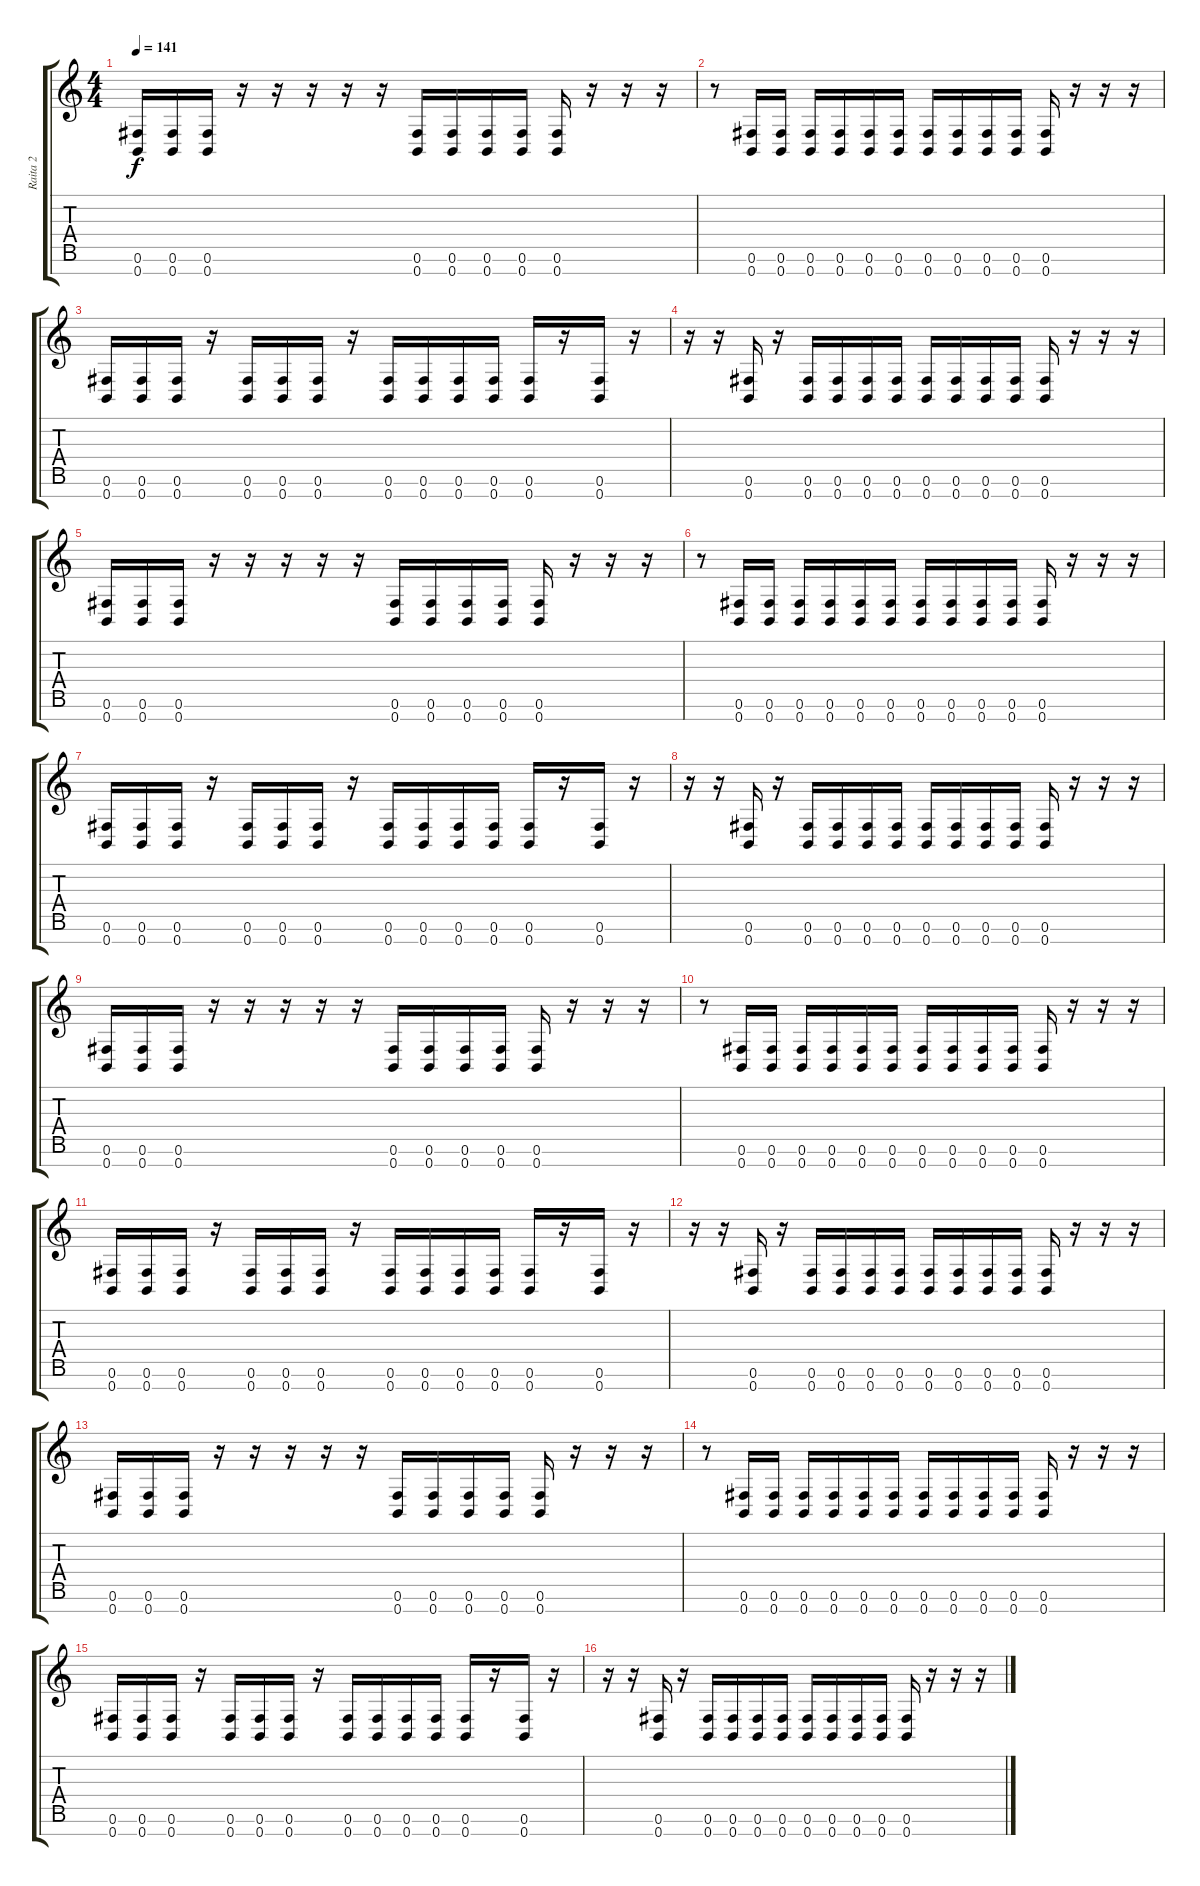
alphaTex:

\track ("Raita 2" "Raita 2") {instrument distortionguitar}
\staff {score tabs}
\tuning (Gb4 Db4 A3 E3 B2 Gb2 B1) {hide}
\ts (4 4)
\tempo 141
\clef g2
\ks c
(0.6 0.7).16{dy f volume 14 instrument distortionguitar} (0.6 0.7).16 (0.6 0.7).16 r.16 r.16 r.16 r.16 r.16 (0.6 0.7).16 (0.6 0.7).16 (0.6 0.7).16 (0.6 0.7).16 (0.6 0.7).16 r.16 r.16 r.16 |
r.8 (0.6 0.7).16 (0.6 0.7).16 (0.6 0.7).16 (0.6 0.7).16 (0.6 0.7).16 (0.6 0.7).16 (0.6 0.7).16 (0.6 0.7).16 (0.6 0.7).16 (0.6 0.7).16 (0.6 0.7).16 r.16 r.16 r.16 |
(0.6 0.7).16 (0.6 0.7).16 (0.6 0.7).16 r.16 (0.6 0.7).16 (0.6 0.7).16 (0.6 0.7).16 r.16 (0.6 0.7).16 (0.6 0.7).16 (0.6 0.7).16 (0.6 0.7).16 (0.6 0.7).16 r.16 (0.6 0.7).16 r.16 |
r.16 r.16 (0.6 0.7).16 r.16 (0.6 0.7).16 (0.6 0.7).16 (0.6 0.7).16 (0.6 0.7).16 (0.6 0.7).16 (0.6 0.7).16 (0.6 0.7).16 (0.6 0.7).16 (0.6 0.7).16 r.16 r.16 r.16 |
(0.6 0.7).16 (0.6 0.7).16 (0.6 0.7).16 r.16 r.16 r.16 r.16 r.16 (0.6 0.7).16 (0.6 0.7).16 (0.6 0.7).16 (0.6 0.7).16 (0.6 0.7).16 r.16 r.16 r.16 |
r.8 (0.6 0.7).16 (0.6 0.7).16 (0.6 0.7).16 (0.6 0.7).16 (0.6 0.7).16 (0.6 0.7).16 (0.6 0.7).16 (0.6 0.7).16 (0.6 0.7).16 (0.6 0.7).16 (0.6 0.7).16 r.16 r.16 r.16 |
(0.6 0.7).16 (0.6 0.7).16 (0.6 0.7).16 r.16 (0.6 0.7).16 (0.6 0.7).16 (0.6 0.7).16 r.16 (0.6 0.7).16 (0.6 0.7).16 (0.6 0.7).16 (0.6 0.7).16 (0.6 0.7).16 r.16 (0.6 0.7).16 r.16 |
r.16 r.16 (0.6 0.7).16 r.16 (0.6 0.7).16 (0.6 0.7).16 (0.6 0.7).16 (0.6 0.7).16 (0.6 0.7).16 (0.6 0.7).16 (0.6 0.7).16 (0.6 0.7).16 (0.6 0.7).16 r.16 r.16 r.16 |
(0.6 0.7).16{volume 14} (0.6 0.7).16 (0.6 0.7).16 r.16 r.16 r.16 r.16 r.16 (0.6 0.7).16 (0.6 0.7).16 (0.6 0.7).16 (0.6 0.7).16 (0.6 0.7).16 r.16 r.16 r.16 |
r.8 (0.6 0.7).16 (0.6 0.7).16 (0.6 0.7).16 (0.6 0.7).16 (0.6 0.7).16 (0.6 0.7).16 (0.6 0.7).16 (0.6 0.7).16 (0.6 0.7).16 (0.6 0.7).16 (0.6 0.7).16 r.16 r.16 r.16 |
(0.6 0.7).16 (0.6 0.7).16 (0.6 0.7).16 r.16 (0.6 0.7).16 (0.6 0.7).16 (0.6 0.7).16 r.16 (0.6 0.7).16 (0.6 0.7).16 (0.6 0.7).16 (0.6 0.7).16 (0.6 0.7).16 r.16 (0.6 0.7).16 r.16 |
r.16 r.16 (0.6 0.7).16 r.16 (0.6 0.7).16 (0.6 0.7).16 (0.6 0.7).16 (0.6 0.7).16 (0.6 0.7).16 (0.6 0.7).16 (0.6 0.7).16 (0.6 0.7).16 (0.6 0.7).16 r.16 r.16 r.16 |
(0.6 0.7).16 (0.6 0.7).16 (0.6 0.7).16 r.16 r.16 r.16 r.16 r.16 (0.6 0.7).16 (0.6 0.7).16 (0.6 0.7).16 (0.6 0.7).16 (0.6 0.7).16 r.16 r.16 r.16 |
r.8 (0.6 0.7).16 (0.6 0.7).16 (0.6 0.7).16 (0.6 0.7).16 (0.6 0.7).16 (0.6 0.7).16 (0.6 0.7).16 (0.6 0.7).16 (0.6 0.7).16 (0.6 0.7).16 (0.6 0.7).16 r.16 r.16 r.16 |
(0.6 0.7).16 (0.6 0.7).16 (0.6 0.7).16 r.16 (0.6 0.7).16 (0.6 0.7).16 (0.6 0.7).16 r.16 (0.6 0.7).16 (0.6 0.7).16 (0.6 0.7).16 (0.6 0.7).16 (0.6 0.7).16 r.16 (0.6 0.7).16 r.16 |
r.16 r.16 (0.6 0.7).16 r.16 (0.6 0.7).16 (0.6 0.7).16 (0.6 0.7).16 (0.6 0.7).16 (0.6 0.7).16 (0.6 0.7).16 (0.6 0.7).16 (0.6 0.7).16 (0.6 0.7).16 r.16 r.16 r.16
